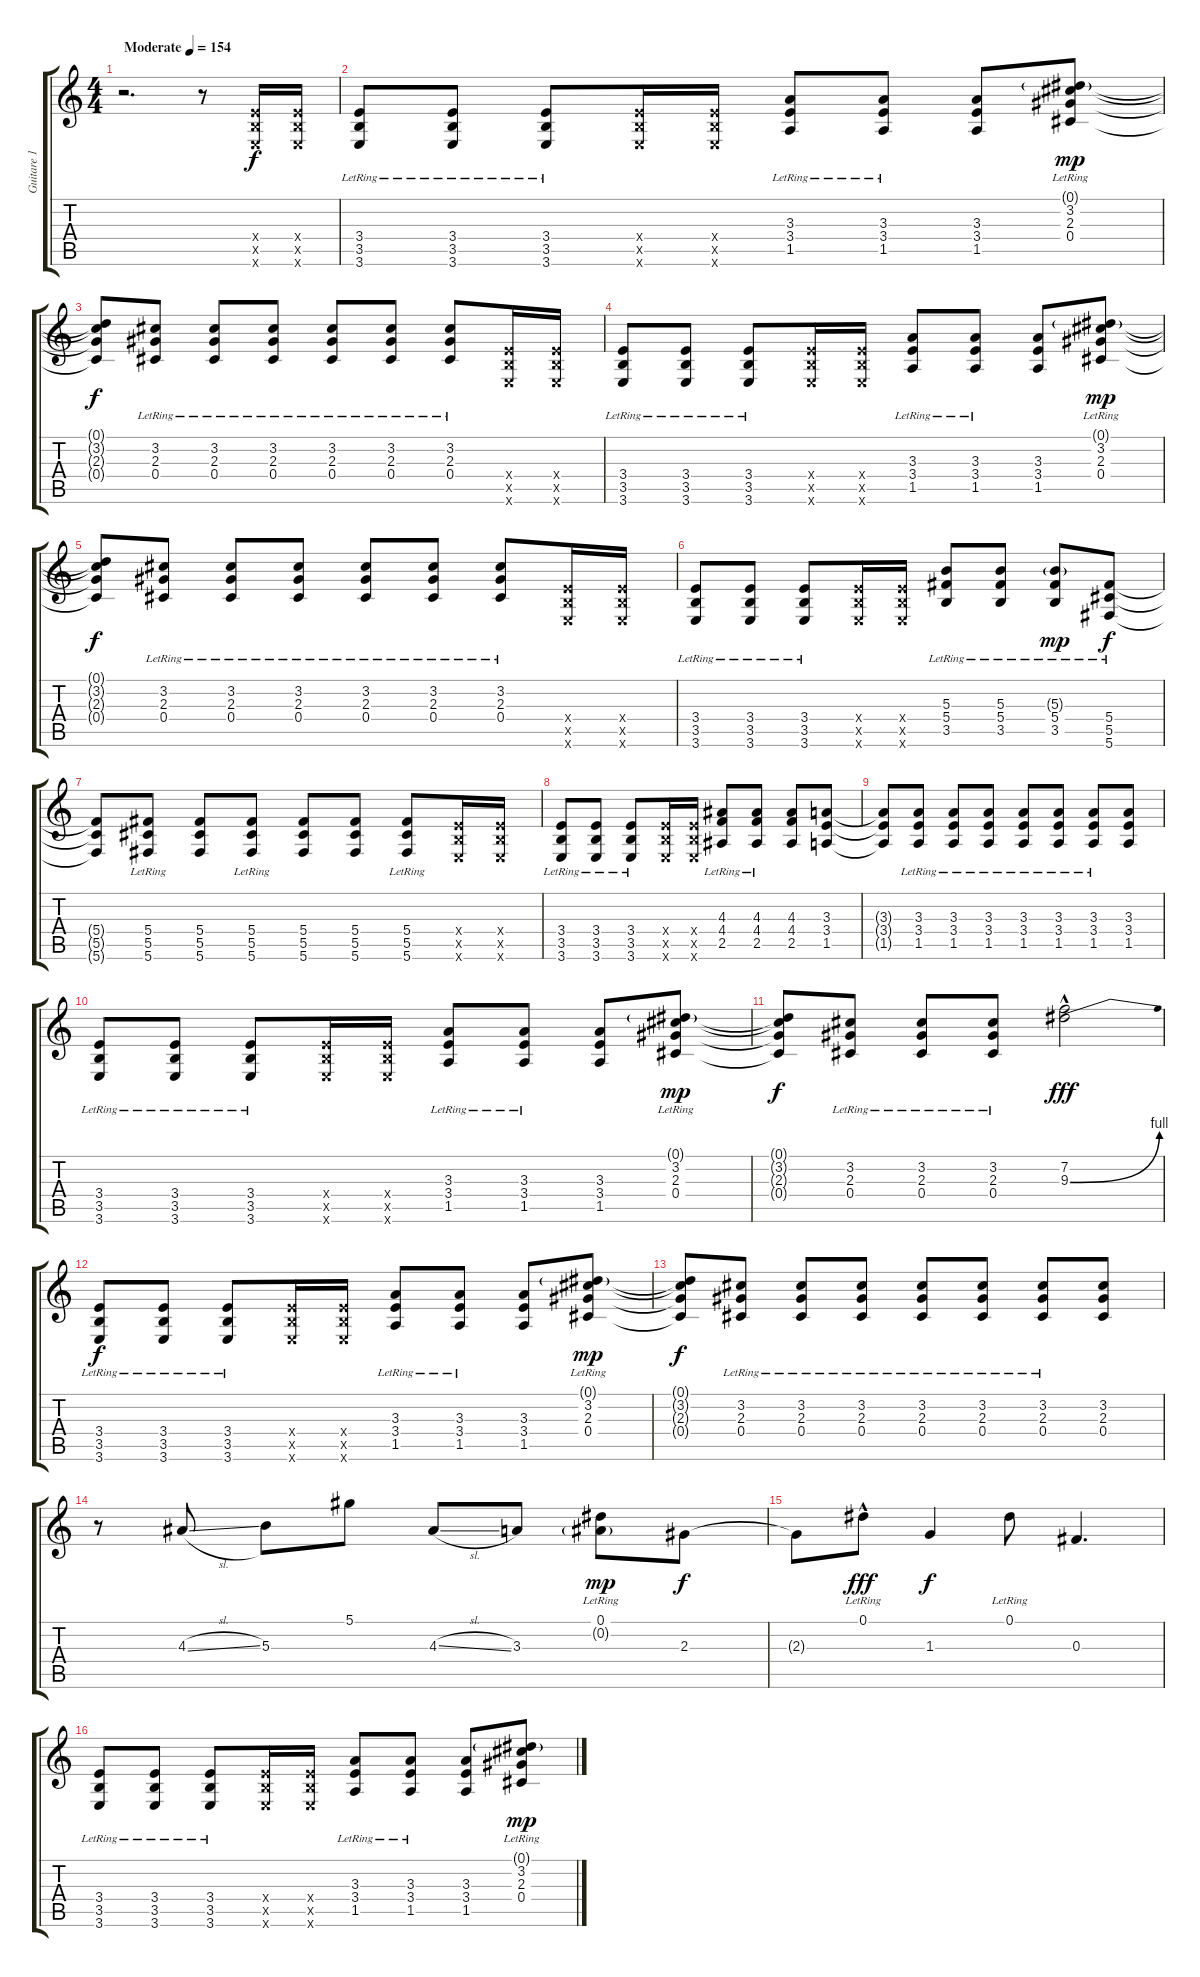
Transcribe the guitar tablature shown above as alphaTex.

\track ("Guitare 1" "Guitare 1") {instrument overdrivenguitar}
\staff {score tabs}
\tuning (Eb4 Bb3 Gb3 Db3 Ab2 Db2) {hide}
\ts (4 4)
\tempo (154 "Moderate")
\clef g2
\ks c
r.2{d dy f instrument overdrivenguitar} r.8 (3.4{x} 3.5{x} 3.6{x}).16 (3.4{x} 3.5{x} 3.6{x}).16 |
(3.4{lr} 3.5{lr} 3.6{lr}).8 (3.4{lr} 3.5{lr} 3.6{lr}).8 (3.4{lr} 3.5{lr} 3.6{lr}).8 (3.4{x} 3.5{x} 3.6{x}).16 (3.4{x} 3.5{x} 3.6{x}).16 (3.3 3.4{lr} 1.5{lr}).8 (3.3 3.4{lr} 1.5{lr}).8 (3.3 3.4 1.5).8 (0.1{g} 3.2{lr} 2.3{lr} 0.4{lr}).8{dy mp} |
(0.1{t} 3.2{t} 2.3{t} 0.4{t}).8{dy f} (3.2 2.3{lr} 0.4{lr}).8 (3.2{lr} 2.3{lr} 0.4{lr}).8 (3.2 2.3{lr} 0.4{lr}).8 (3.2{lr} 2.3{lr} 0.4{lr}).8 (3.2 2.3{lr} 0.4{lr}).8 (3.2{lr} 2.3{lr} 0.4{lr}).8 (3.4{x} 3.5{x} 3.6{x}).16 (3.4{x} 3.5{x} 3.6{x}).16 |
(3.4{lr} 3.5{lr} 3.6{lr}).8 (3.4{lr} 3.5{lr} 3.6{lr}).8 (3.4{lr} 3.5{lr} 3.6{lr}).8 (3.4{x} 3.5{x} 3.6{x}).16 (3.4{x} 3.5{x} 3.6{x}).16 (3.3 3.4{lr} 1.5{lr}).8 (3.3 3.4{lr} 1.5{lr}).8 (3.3 3.4 1.5).8 (0.1{g} 3.2{lr} 2.3{lr} 0.4{lr}).8{dy mp} |
(0.1{t} 3.2{t} 2.3{t} 0.4{t}).8{dy f} (3.2 2.3{lr} 0.4{lr}).8 (3.2{lr} 2.3{lr} 0.4{lr}).8 (3.2 2.3{lr} 0.4{lr}).8 (3.2{lr} 2.3{lr} 0.4{lr}).8 (3.2 2.3{lr} 0.4{lr}).8 (3.2{lr} 2.3{lr} 0.4{lr}).8 (3.4{x} 3.5{x} 3.6{x}).16 (3.4{x} 3.5{x} 3.6{x}).16 |
(3.4{lr} 3.5{lr} 3.6{lr}).8 (3.4{lr} 3.5{lr} 3.6{lr}).8 (3.4 3.5{lr} 3.6{lr}).8 (3.4{x} 3.5{x} 3.6{x}).16 (3.4{x} 3.5{x} 3.6{x}).16 (5.3 5.4{lr} 3.5{lr}).8 (5.3 5.4{lr} 3.5{lr}).8 (5.3{g} 5.4{lr} 3.5{lr}).8{dy mp} (5.4{lr} 5.5 5.6).8{dy f} |
(5.4{t} 5.5{t} 5.6{t}).8 (5.4{lr} 5.5 5.6).8 (5.4 5.5 5.6).8 (5.4{lr} 5.5 5.6).8 (5.4 5.5 5.6).8 (5.4 5.5 5.6).8 (5.4{lr} 5.5 5.6).8 (3.4{x} 3.5{x} 3.6{x}).16 (3.4{x} 3.5{x} 3.6{x}).16 |
(3.4{lr} 3.5{lr} 3.6{lr}).8 (3.4{lr} 3.5{lr} 3.6{lr}).8 (3.4{lr} 3.5{lr} 3.6{lr}).8 (3.4{x} 3.5{x} 3.6{x}).16 (3.4{x} 3.5{x} 3.6{x}).16 (4.3{lr} 4.4{lr} 2.5{lr}).8 (4.3 4.4{lr} 2.5{lr}).8 (4.3 4.4 2.5).8 (3.3 3.4 1.5).8 |
(3.3{t} 3.4{t} 1.5{t}).8 (3.3 3.4{lr} 1.5{lr}).8 (3.3 3.4{lr} 1.5{lr}).8 (3.3{lr} 3.4{lr} 1.5{lr}).8 (3.3 3.4{lr} 1.5{lr}).8 (3.3{lr} 3.4{lr} 1.5{lr}).8 (3.3 3.4{lr} 1.5{lr}).8 (3.3 3.4 1.5).8 |
(3.4{lr} 3.5{lr} 3.6{lr}).8 (3.4{lr} 3.5{lr} 3.6{lr}).8 (3.4{lr} 3.5{lr} 3.6{lr}).8 (3.4{x} 3.5{x} 3.6{x}).16 (3.4{x} 3.5{x} 3.6{x}).16 (3.3 3.4{lr} 1.5{lr}).8 (3.3 3.4{lr} 1.5{lr}).8 (3.3 3.4 1.5).8 (0.1{g} 3.2{lr} 2.3{lr} 0.4{lr}).8{dy mp} |
(0.1{t} 3.2{t} 2.3{t} 0.4{t}).8{dy f} (3.2 2.3{lr} 0.4{lr}).8 (3.2 2.3{lr} 0.4{lr}).8 (3.2{lr} 2.3{lr} 0.4{lr}).8 (7.2 9.3{be (bend 0 0 60 4) hac}).2{dy fff} |
(3.4{lr} 3.5{lr} 3.6{lr}).8{dy f} (3.4{lr} 3.5{lr} 3.6{lr}).8 (3.4{lr} 3.5{lr} 3.6{lr}).8 (3.4{x} 3.5{x} 3.6{x}).16 (3.4{x} 3.5{x} 3.6{x}).16 (3.3 3.4{lr} 1.5{lr}).8 (3.3 3.4{lr} 1.5{lr}).8 (3.3 3.4 1.5).8 (0.1{g} 3.2{lr} 2.3{lr} 0.4{lr}).8{dy mp} |
(0.1{t} 3.2{t} 2.3{t} 0.4{t}).8{dy f} (3.2 2.3{lr} 0.4{lr}).8 (3.2{lr} 2.3{lr} 0.4{lr}).8 (3.2 2.3{lr} 0.4{lr}).8 (3.2{lr} 2.3{lr} 0.4{lr}).8 (3.2 2.3{lr} 0.4{lr}).8 (3.2{lr} 2.3{lr} 0.4{lr}).8 (3.2 2.3 0.4).8 |
r.8 4.3{sl}.8 5.3.8 5.1.8 4.3{sl}.8 3.3.8 (0.1{lr} 0.2{g}).8{dy mp} 2.3.8{dy f} |
2.3{t}.8 0.1{hac lr}.8{dy fff} 1.3.4{dy f} 0.1{lr}.8 0.3.4{d} |
(3.4{lr} 3.5{lr} 3.6{lr}).8 (3.4{lr} 3.5{lr} 3.6{lr}).8 (3.4{lr} 3.5{lr} 3.6{lr}).8 (3.4{x} 3.5{x} 3.6{x}).16 (3.4{x} 3.5{x} 3.6{x}).16 (3.3 3.4{lr} 1.5{lr}).8 (3.3 3.4{lr} 1.5{lr}).8 (3.3 3.4 1.5).8 (0.1{g} 3.2{lr} 2.3{lr} 0.4{lr}).8{dy mp}
